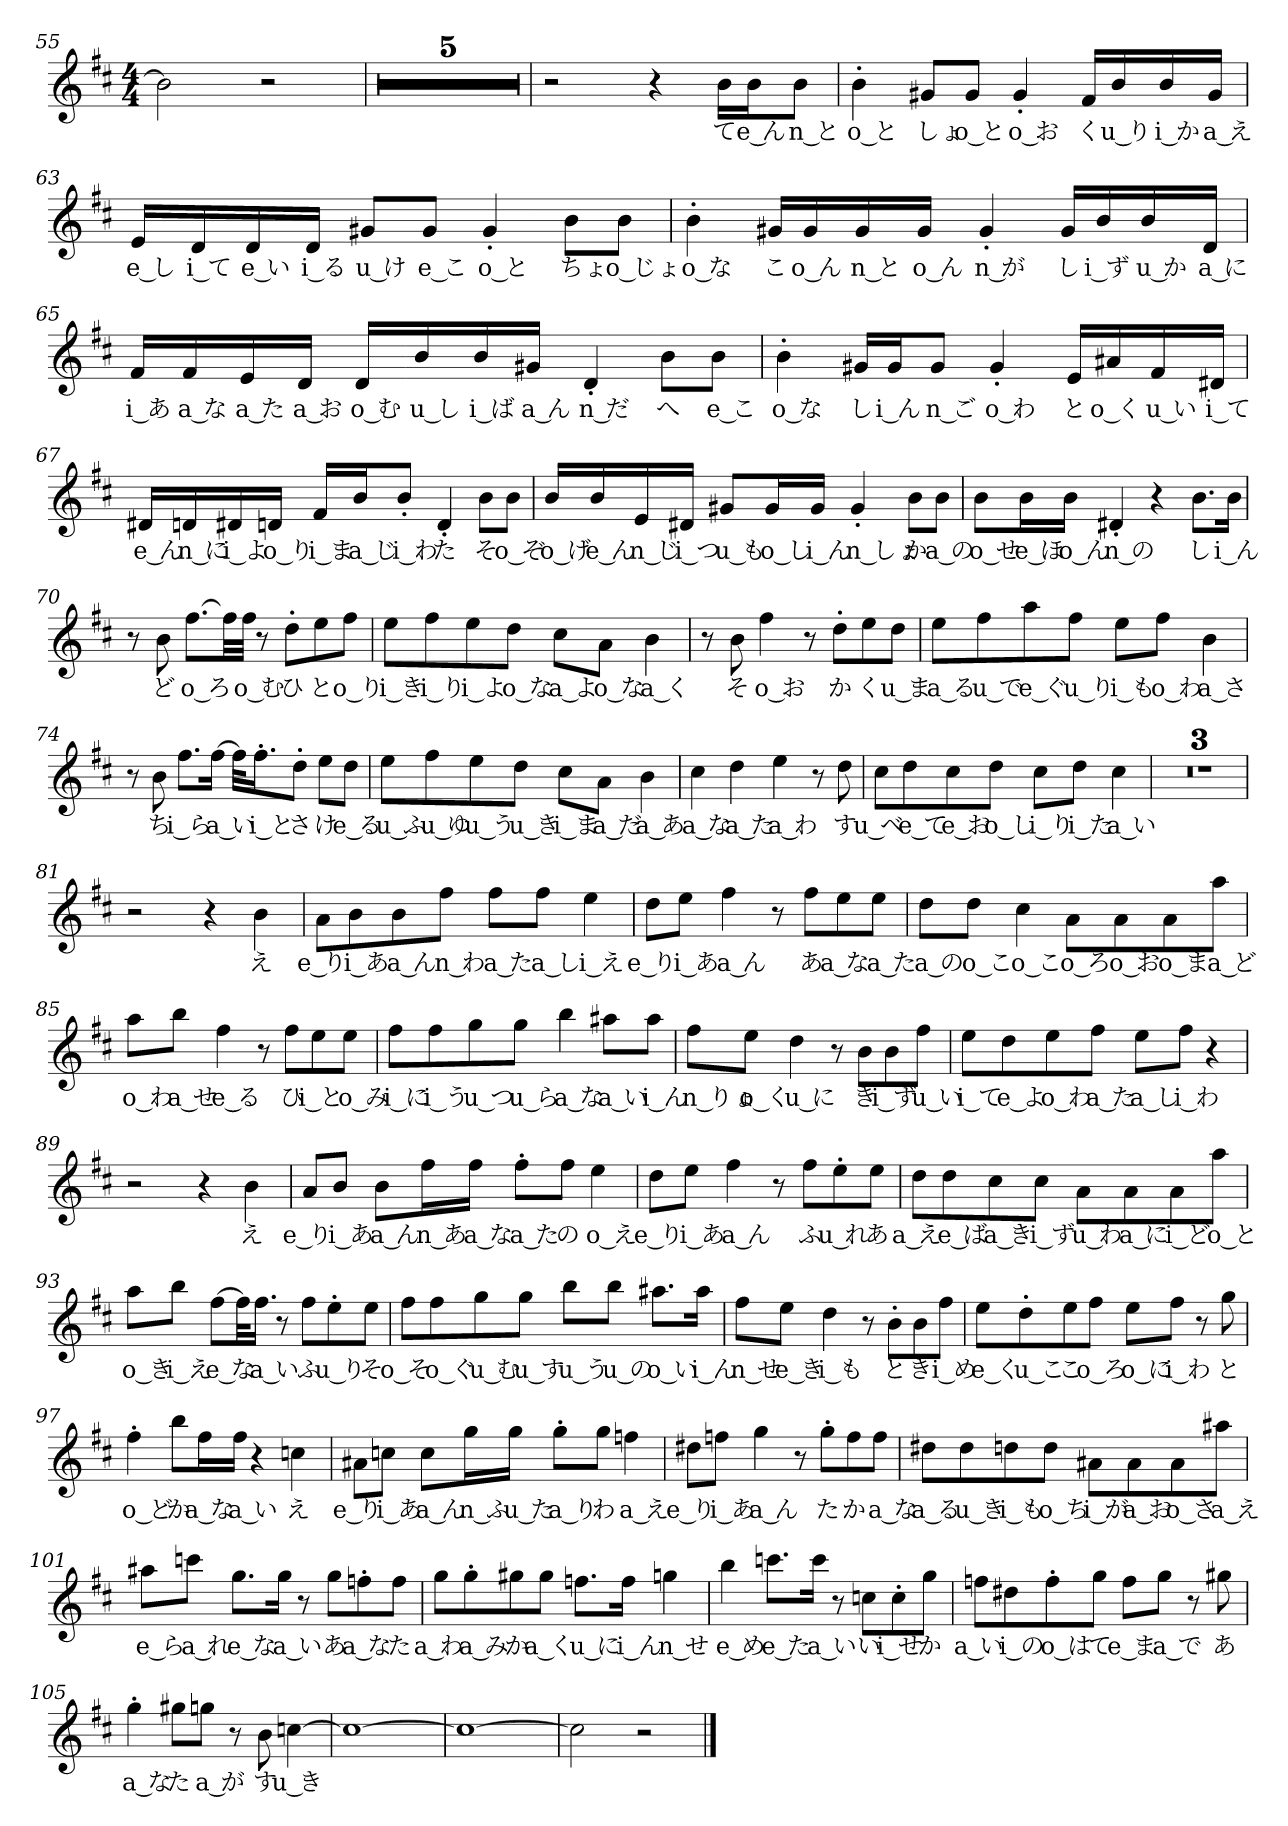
**kern	**text
*part1	*part1
*staff1	*staff1
*clefG2	*
*k[f#c#]	*
*M4/4	*
=55	=55
2b]	.
2r	.
=56	=56
1r	.
=57	=57
1r	.
=58	=58
1r	.
=59	=59
1r	.
=60	=60
1r	.
=61	=61
2r	.
4r	.
16bLL	- て
16bJ	e ん
8bJ	n と
=62	=62
4b'	o と
8g#XL	- しょ
8g#J	o と
4g#'	o お
16f#LL	- く
16b	u り
16b	i か
16g#JJ	a え
=63	=63
16eLL	e し
16d	i て
16d	e い
16dJJ	i る
8g#XL	u け
8g#J	e こ
4g#'	o と
8bL	- ちょ
8bJ	o じょ
=64	=64
4b'	o な
16g#XLL	- こ
16g#	o ん
16g#	n と
16g#JJ	o ん
4g#'	n が
16g#LL	- し
16b	i ず
16b	u か
16dJJ	a に
=65	=65
16f#LL	i あ
16f#	a な
16e	a た
16dJJ	a お
16dLL	o む
16b	u し
16b	i ば
16g#XJJ	a ん
4d'	n だ
8bL	- へ
8bJ	e こ
=66	=66
4b'	o な
16g#XLL	- し
16g#J	i ん
8g#J	n ご
4g#'	o わ
16eLL	- と
16a#X	o く
16f#	u い
16d#XJJ	i て
=67	=67
16d#XLL	e ん
16dn	n に
16d#X	i よ
16dnJJ	o り
16f#LL	i ま
16bJ	a じ
8b'J	i わ
4d'	- た
8bL	- そ
8bJ	o ぞ
=68	=68
16bLL	o げ
16b	e ん
16e	n じ
16d#XJJ	i つ
8g#XL	u も
16g#L	o し
16g#JJ	i ん
4g#'	n しょ
8bL	- か
8bJ	a の
=69	=69
8bL	o せ
16bL	e ほ
16bJJ	o ん
4d#X'	n の
4r	.
8.bL	- し
16bJk	i ん
=70	=70
8r	.
8b	- ど
[8.ff#L	o ろ
32ff#LL]	.
32ff#JJJ	o む
8r	.
8dd'L	- ひ
8ee	- と
8ff#J	o り
=71	=71
8eeL	i き
8ff#	i り
8ee	i よ
8ddJ	o な
8cc#L	a よ
8aJ	o な
4b	a く
=72	=72
8r	.
8b	- そ
4ff#	o お
8r	.
8dd'L	- か
8ee	- く
8ddJ	u ま
=73	=73
8eeL	a る
8ff#	u で
8aa	e ぐ
8ff#J	u り
8eeL	i も
8ff#J	o わ
4b	a さ
=74	=74
8r	.
8b	- ち
8.ff#L	i ら
[16ff#Jk	a い
32ff#KLL]	.
16.ff#'J	i と
8dd'J	- さ
8eeL	- け
8ddJ	e る
=75	=75
8eeL	u ふ
8ff#	u ゆ
8ee	u う
8ddJ	u き
8cc#L	i ま
8aJ	a だ
4b	a あ
=76	=76
4cc#	a な
4dd	a た
4ee	a わ
8r	.
8dd	- す
=77	=77
8cc#L	u べ
8dd	e て
8cc#	e お
8ddJ	o し
8cc#L	i り
8ddJ	i た
4cc#	a い
=78	=78
1r	.
=79	=79
1r	.
=80	=80
1r	.
=81	=81
2r	.
4r	.
4b	- え
=82	=82
8aL	e り
8b	i あ
8b	a ん
8ff#J	n わ
8ff#L	a た
8ff#J	a し
4ee	i え
=83	=83
8ddL	e り
8eeJ	i あ
4ff#	a ん
8r	.
8ff#L	- あ
8ee	a な
8eeJ	a た
=84	=84
8ddL	a の
8ddJ	o こ
4cc#	o こ
8aL	o ろ
8a	o お
8a	o ま
8aaJ	a ど
=85	=85
8aaL	o わ
8bbJ	a せ
4ff#	e る
8r	.
8ff#L	- ひ
8ee	i と
8eeJ	o み
=86	=86
8ff#L	i に
8ff#	i う
8gg	u つ
8ggJ	u ら
4bb	a な
8aa#XL	a い
8aa#J	i ん
=87	=87
8ff#L	n りょ
8eeJ	o く
4dd	u に
8r	.
8bL	- き
8b	i ず
8ff#J	u い
=88	=88
8eeL	i て
8dd	e よ
8ee	o わ
8ff#J	a た
8eeL	a し
8ff#J	i わ
4r	.
=89	=89
2r	.
4r	.
4b	- え
=90	=90
8aL	e り
8bJ	i あ
8bL	a ん
16ff#L	n あ
16ff#JJ	a な
8ff#'L	a た
8ff#J	- の
4ee	o え
=91	=91
8ddL	e り
8eeJ	i あ
4ff#	a ん
8r	.
8ff#L	- ふ
8ee'	u れ
8eeJ	- あ
=92	=92
8ddL	a え
8dd	e ば
8cc#	a き
8cc#J	i ず
8aL	u わ
8a	a に
8a	i ど
8aaJ	o と
=93	=93
8aaL	o き
8bbJ	i え
[8ff#L	e な
32ff#KL]	.
16.ff#JJ	a い
8r	.
8ff#L	- ふ
8ee'	u り
8eeJ	- そ
=94	=94
8ff#L	o そ
8ff#	o ぐ
8gg	u む
8ggJ	u す
8bbL	u う
8bbJ	u の
8.aa#XL	o い
16aa#Jk	i ん
=95	=95
8ff#L	n せ
8eeJ	e き
4dd	i も
8r	.
8b'L	- と
8b	- き
8ff#J	i め
=96	=96
8eeL	e く
8dd'	u こ
8ee	- こ
8ff#J	o ろ
8eeL	o に
8ff#J	i わ
8r	.
8gg	- と
=97	=97
4ff#'	o ど
8bbL	- か
16ff#L	a な
16ff#JJ	a い
4r	.
4ccn	- え
=98	=98
8a#XL	e り
8ccnJ	i あ
8ccL	a ん
16ggL	n ふ
16ggJJ	u た
8gg'L	a り
8ggJ	- わ
4ffn	a え
=99	=99
8dd#XL	e り
8ffnJ	i あ
4gg	a ん
8r	.
8gg'L	- た
8ff	- か
8ffJ	a な
=100	=100
8dd#XL	a る
8dd#	u き
8ddn	i も
8ddJ	o ち
8a#XL	i が
8a#	a お
8a#	o さ
8aa#XJ	a え
=101	=101
8aa#XL	e ら
8cccnJ	a れ
8.ggL	e な
16ggJk	a い
8r	.
8ggL	- あ
8ffn'	a な
8ffJ	- た
=102	=102
8ggL	a わ
8gg'	a み
8gg#X	- か
8gg#J	a く
8.ffnL	u に
16ffJk	i ん
4ggn	n せ
=103	=103
4bb	e め
8.cccnL	e た
16cccJk	a い
8r	.
8ccnL	- い
8cc'	i せ
8ggJ	- か
=104	=104
8ffnL	a い
8dd#X	i の
8ff'	o は
8ggJ	- て
8ffL	e ま
8ggJ	a で
8r	.
8gg#X	- あ
=105	=105
4gg'	a な
8gg#XL	- た
8ggnJ	a が
8r	.
8b	- す
[4ccn	u き
=106	=106
1cc_	.
=107	=107
1cc_	.
=108	=108
2cc]	.
2r	.
==	==
*-	*-
